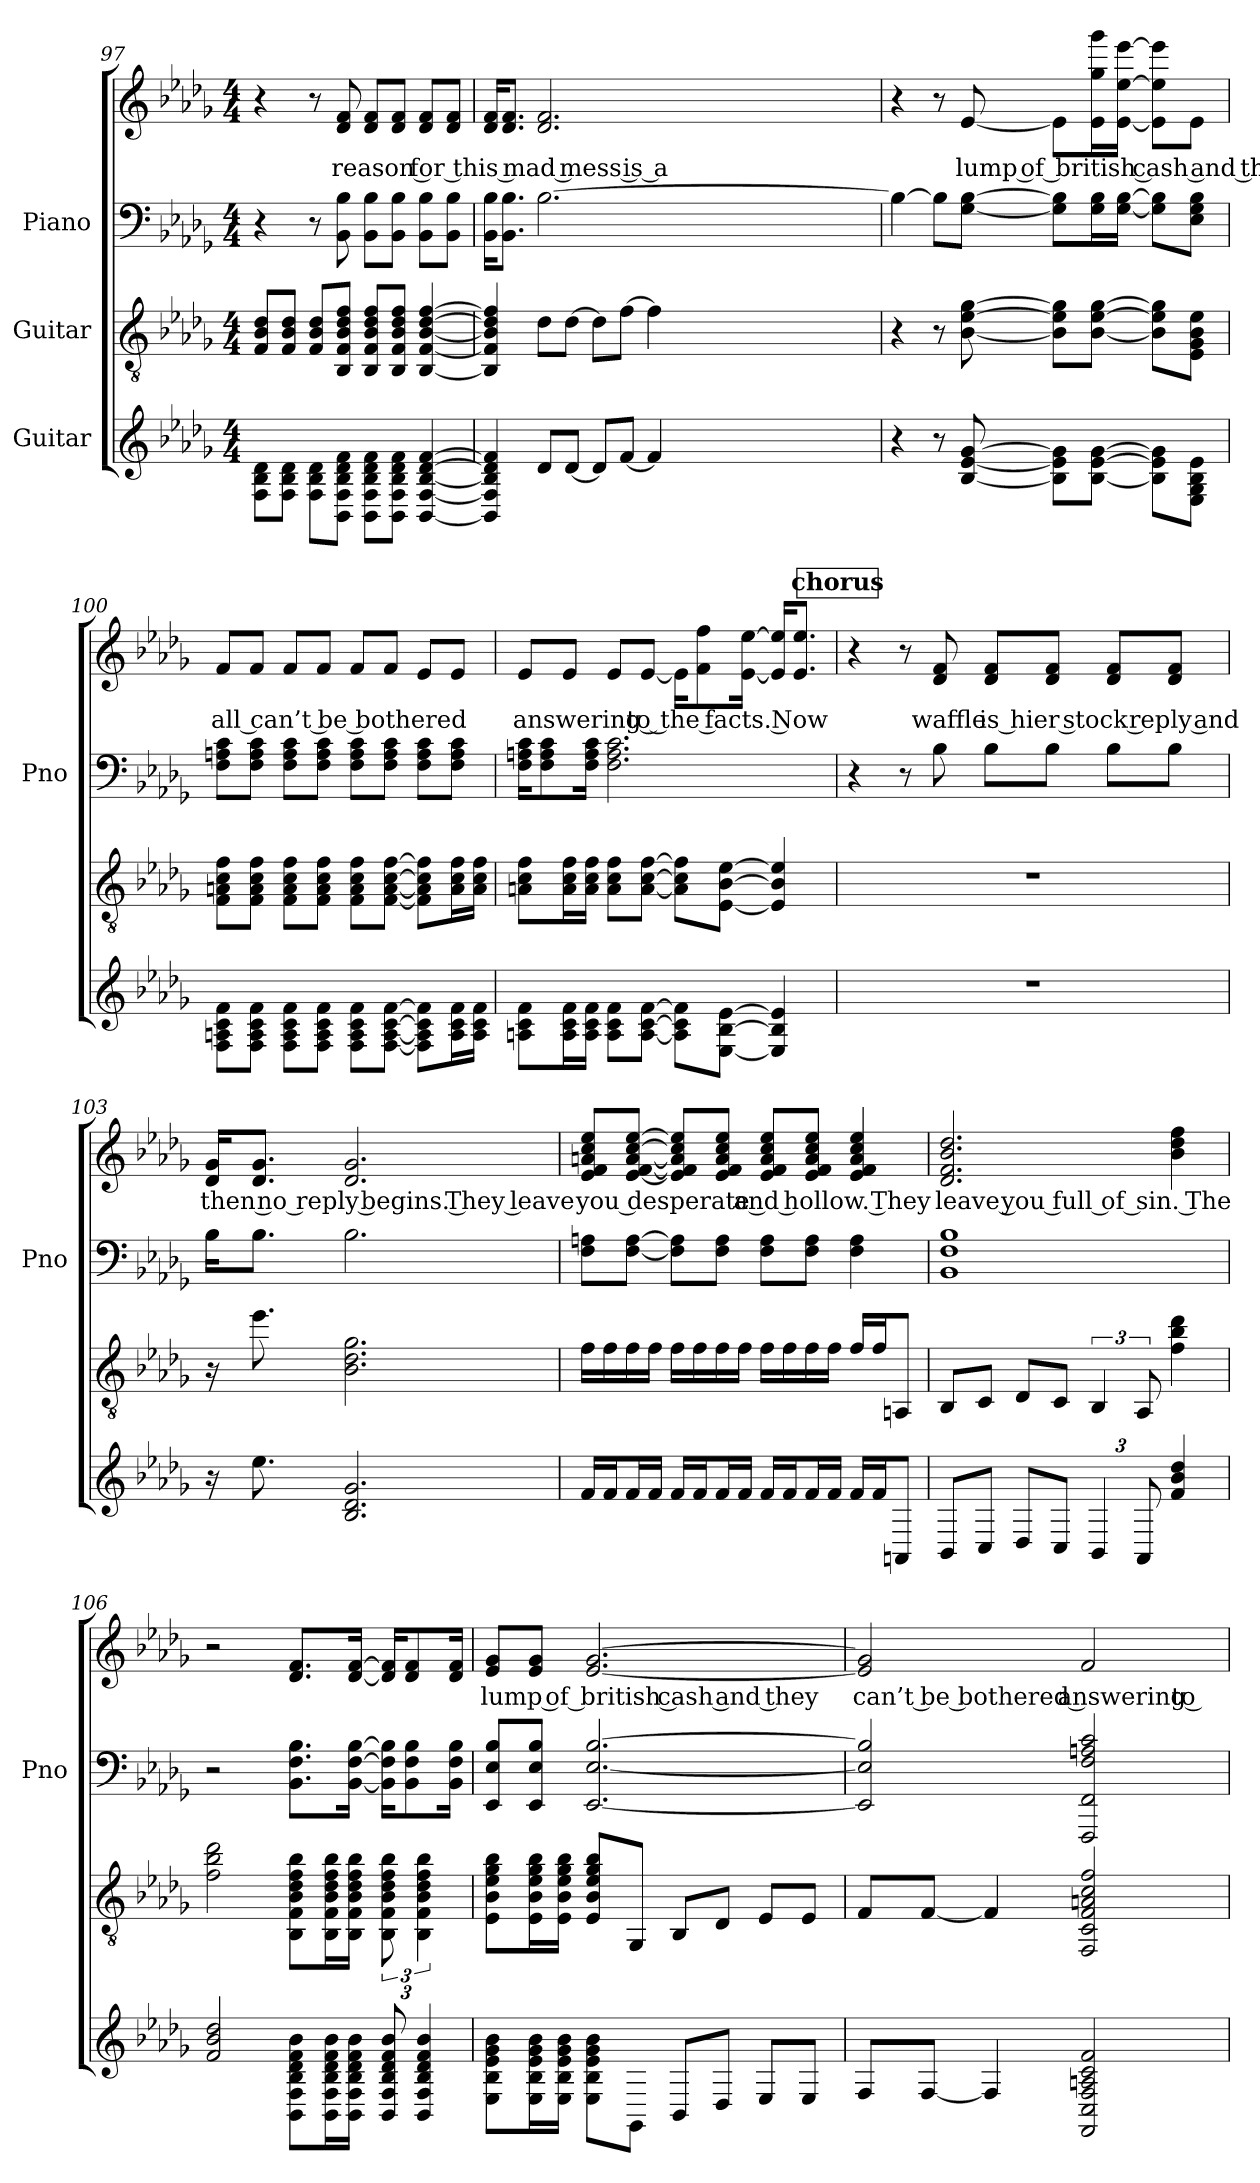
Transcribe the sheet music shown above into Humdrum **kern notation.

**kern	**kern	**kern	**kern	**text
*part3	*part2	*part1	*part1	*part1
*staff4	*staff3	*staff2	*staff1	*staff1
*I"Guitar	*I"Guitar	*I"Piano	*	*
*	*	*I'Pno	*	*
*	*clefGv2	*clefF4	*clefG2	*
*k[b-e-a-d-g-]	*k[b-e-a-d-g-]	*k[b-e-a-d-g-]	*k[b-e-a-d-g-]	*
*D-:	*D-:	*D-:	*D-:	*
*M4/4	*M4/4	*M4/4	*M4/4	*
=97	=97	=97	=97	=97
8F\ 8B-\ 8d-\L	8F/ 8B-/ 8d-/L	4r	4r	.
8F\ 8B-\ 8d-\J	8F/ 8B-/ 8d-/J	.	.	.
8F\ 8B-\ 8d-\L	8F/ 8B-/ 8d-/L	8r	8r	.
!	!	!	!	!LO:LY:b
8BB-\ 8F\ 8B-\ 8d-\ 8f\J	8BB-/ 8F/ 8B-/ 8d-/ 8f/J	8BB-\ 8B-\	8d-/ 8f/	reason for this mad mess is a
8BB-\ 8F\ 8B-\ 8d-\ 8f\L	8BB-/ 8F/ 8B-/ 8d-/ 8f/L	8BB-\ 8B-\L	8d-/ 8f/L	.
8BB-\ 8F\ 8B-\ 8d-\ 8f\J	8BB-/ 8F/ 8B-/ 8d-/ 8f/J	8BB-\ 8B-\J	8d-/ 8f/J	.
[4BB- [4F [4B- [4d- [4f	[4BB-/ [4F/ [4B-/ [4d-/ [4f/	8BB-\ 8B-\L	8d-/ 8f/L	.
.	.	8BB-\ 8B-\J	8d-/ 8f/J	.
=98	=98	=98	=98	=98
4BB-] 4F] 4B-] 4d-] 4f]	4BB-/] 4F/] 4B-/] 4d-/] 4f/]	16BB-\ 16B-\KL	16d-/ 16f/KL	.
.	.	8.BB-\ 8.B-\J	8.d-/ 8.f/J	.
8d-L	8d-\L	[2.B-\	2.d-/ 2.f/	.
[8d-J	[8d-\J	.	.	.
8d-L]	8d-\L]	.	.	.
[8fJ	[8f\J	.	.	.
4f]	4f\]	.	.	.
=99	=99	=99	=99	=99
4r	4r	4B-\_	4r	.
8r	8r	8B-\L]	8r	.
!	!	!	!	!LO:LY:b
[8B- [8e- [8g-	[8B-\ [8e-\ [8g-\	[8G-\ [8B-\J	[8e-/	lump of british cash and they
8B-]\ 8e-]\ 8g-]\L	8B-\] 8e-\] 8g-\]L	8G-\] 8B-\]L	8e-\L]	.
[8B-\ [8e-\ [8g-\J	[8B-\ [8e-\ [8g-\J	16G-\ 16B-\L	16e-\ 16gg-\ 16ggg-\L	.
.	.	[16G-\ [16B-\JJ	[16e-\ [16ee-\ [16eee-\JJ	.
8B-]\ 8e-]\ 8g-]\L	8B-\] 8e-\] 8g-\]L	8G-\] 8B-\]L	8e-\] 8ee-\] 8eee-\]L	.
8E-\ 8G-\ 8B-\ 8e-\J	8E-\ 8G-\ 8B-\ 8e-\J	8E-\ 8G-\ 8B-\J	8e-\J	.
!!LO:PB:g=z
=100	=100	=100	=100	=100
!	!	!	!	!LO:LY:b
8F\ 8A\ 8c\ 8f\L	8F\ 8An\ 8c\ 8f\L	8F\ 8An\ 8c\L	8f/L	all can’t be bothered
8F\ 8A\ 8c\ 8f\J	8F\ 8A\ 8c\ 8f\J	8F\ 8A\ 8c\J	8f/J	.
8F\ 8A\ 8c\ 8f\L	8F\ 8A\ 8c\ 8f\L	8F\ 8A\ 8c\L	8f/L	.
8F\ 8A\ 8c\ 8f\J	8F\ 8A\ 8c\ 8f\J	8F\ 8A\ 8c\J	8f/J	.
8F\ 8A\ 8c\ 8f\L	8F\ 8A\ 8c\ 8f\L	8F\ 8A\ 8c\L	8f/L	.
[8F\ [8A\ [8c\ [8f\J	[8F\ [8A\ [8c\ [8f\J	8F\ 8A\ 8c\J	8f/J	.
8F]\ 8A]\ 8c]\ 8f]\L	8F\] 8A\] 8c\] 8f\]L	8F\ 8A\ 8c\L	8e-/L	.
16A\ 16c\ 16f\L	16A\ 16c\ 16f\L	8F\ 8A\ 8c\J	8e-/J	.
16A\ 16c\ 16f\JJ	16A\ 16c\ 16f\JJ	.	.	.
=101	=101	=101	=101	=101
!	!	!	!	!LO:LY:b
8A\ 8c\ 8f\L	8An\ 8c\ 8f\L	16F\ 16An\ 16c\KL	8e-/L	answering to the facts. Now
.	.	8F\ 8A\ 8c\	.	.
16A\ 16c\ 16f\L	16A\ 16c\ 16f\L	.	8e-/J	.
16A\ 16c\ 16f\JJ	16A\ 16c\ 16f\JJ	16F\ 16A\ 16c\Jk	.	.
8A\ 8c\ 8f\L	8A\ 8c\ 8f\L	2.F\ 2.A\ 2.c\	8e-/L	.
[8A\ [8c\ [8f\J	[8A\ [8c\ [8f\J	.	[8e-/J	.
8A]\ 8c]\ 8f]\L	8A\] 8c\] 8f\]L	.	16e-\KL]	.
.	.	.	8f\ 8ff\	.
[8E-\ [8B-\ [8e-\J	[8E-\ [8B-\ [8e-\J	.	.	.
.	.	.	[16e-\ [16ee-\Jk	.
4E-] 4B-] 4e-]	4E-/] 4B-/] 4e-/]	.	16e-/] 16ee-/]KL	.
.	.	.	8.e-/ 8.ee-/J	.
!!LO:REH:place=s1:a:B:cj:fs=14:t=chorus
=102	=102	=102	=102	=102
1r	1r	4r	4r	.
.	.	8r	8r	.
!	!	!	!	!LO:LY:b
.	.	8B-\	8d-/ 8f/	waffle
!	!	!	!	!LO:LY:b
.	.	8B-\L	8d-/ 8f/L	is hier stock reply and
.	.	8B-\J	8d-/ 8f/J	.
.	.	8B-\L	8d-/ 8f/L	.
.	.	8B-\J	8d-/ 8f/J	.
!!LO:LB:g=z
=103	=103	=103	=103	=103
!	!	!	!	!LO:LY:b
16r	16r	16B-\KL	16d-/ 16g-/KL	then no reply begins. They leave
8.ee-	8.ee-\	8.B-\J	8.d-/ 8.g-/J	.
2.B- 2.d- 2.g-	2.B-\ 2.d-\ 2.g-\	2.B-\	2.d-/ 2.g-/	.
=104	=104	=104	=104	=104
!	!	!	!	!LO:LY:b
16fLL	16f\LL	8F\ 8An\L	8e-/ 8f/ 8an/ 8cc/ 8ee-/L	you desperate and hollow. They
16fJ	16f\	.	.	.
16fL	16f\	[8F\ [8A\J	[8e-/ [8f/ [8a/ [8cc/ [8ee-/J	.
16fJJ	16f\JJ	.	.	.
16fLL	16f\LL	8F\] 8A\]L	8e-/] 8f/] 8a/] 8cc/] 8ee-/]L	.
16fJ	16f\	.	.	.
16fL	16f\	8F\ 8A\J	8e-/ 8f/ 8a/ 8cc/ 8ee-/J	.
16fJJ	16f\JJ	.	.	.
16fLL	16f\LL	8F\ 8A\L	8e-/ 8f/ 8a/ 8cc/ 8ee-/L	.
16fJ	16f\	.	.	.
16fL	16f\	8F\ 8A\J	8e-/ 8f/ 8a/ 8cc/ 8ee-/J	.
16fJJ	16f\JJ	.	.	.
16fLL	16f/LL	4F\ 4A\	4e-/ 4f/ 4a/ 4cc/ 4ee-/	.
16fJ	16f/J	.	.	.
8AAJ	8AAn/J	.	.	.
=105	=105	=105	=105	=105
!	!	!	!	!LO:LY:b
8BB-L	8BB-/L	1BB- 1F 1B-	2.d-/ 2.f/ 2.b-/ 2.dd-/	leave you full of sin. The
8CJ	8C/J	.	.	.
8D-L	8D-/L	.	.	.
8CJ	8C/J	.	.	.
*Xbrackettup	*	*	*	*
6BB-	6BB-/	.	.	.
12AA-	12AA-/	.	.	.
4f 4b- 4dd-	4f\ 4b-\ 4dd-\	.	4b-\ 4dd-\ 4ff\	.
!!LO:LB:g=z
=106	=106	=106	=106	=106
!	!	!	!	!LO:LY:b
2f 2b- 2dd-	2f\ 2b-\ 2dd-\	2r	2r	reason for this mad mess is a
8BB-\ 8F\ 8B-\ 8d-\ 8f\ 8b-\L	8BB-\ 8F\ 8B-\ 8d-\ 8f\ 8b-\L	8.BB-\ 8.F\ 8.B-\L	8.d-/ 8.f/L	.
16BB-\ 16F\ 16B-\ 16d-\ 16f\ 16b-\L	16BB-\ 16F\ 16B-\ 16d-\ 16f\ 16b-\L	.	.	.
16BB-\ 16F\ 16B-\ 16d-\ 16f\ 16b-\JJ	16BB-\ 16F\ 16B-\ 16d-\ 16f\ 16b-\JJ	[16BB-\ [16F\ [16B-\Jk	[16d-/ [16f/Jk	.
12BB- 12F 12B- 12d- 12f 12b-	12BB-\ 12F\ 12B-\ 12d-\ 12f\ 12b-\	16BB-\] 16F\] 16B-\]KL	16d-/] 16f/]KL	.
.	.	8BB-\ 8F\ 8B-\	8d-/ 8f/	.
6BB- 6F 6B- 6d- 6f 6b-	6BB-\ 6F\ 6B-\ 6d-\ 6f\ 6b-\	.	.	.
.	.	16BB-\ 16F\ 16B-\Jk	16d-/ 16f/Jk	.
=107	=107	=107	=107	=107
!	!	!	!	!LO:LY:b
8E-\ 8B-\ 8e-\ 8g-\ 8b-\L	8E-\ 8B-\ 8e-\ 8g-\ 8b-\L	8EE-/ 8E-/ 8B-/L	8e-/ 8g-/L	lump of british cash and they
!	!	!	!	!LO:LY:b
16E-\ 16B-\ 16e-\ 16g-\ 16b-\L	16E-\ 16B-\ 16e-\ 16g-\ 16b-\L	8EE-/ 8E-/ 8B-/J	8e-/ 8g-/J	.
16E-\ 16B-\ 16e-\ 16g-\ 16b-\JJ	16E-\ 16B-\ 16e-\ 16g-\ 16b-\JJ	.	.	.
8E-\ 8B-\ 8e-\ 8g-\ 8b-\L	8E-/ 8B-/ 8e-/ 8g-/ 8b-/L	[2.EE-/ [2.E-/ [2.B-/	[2.e-/ [2.g-/	.
8GG-J	8GG-/J	.	.	.
8BB-L	8BB-/L	.	.	.
8D-J	8D-/J	.	.	.
8E-L	8E-/L	.	.	.
8E-J	8E-/J	.	.	.
=108	=108	=108	=108	=108
!	!	!	!	!LO:LY:b
8FL	8F/L	2EE-/] 2E-/] 2B-/]	2e-/] 2g-/]	can’t be bothered answering to
[8FJ	[8F/J	.	.	.
4F]	4F/]	.	.	.
2FF 2C 2F 2A 2c 2f	2FF/ 2C/ 2F/ 2An/ 2c/ 2f/	2FFF/ 2FF/ 2F/ 2An/ 2c/	2f/	.
=	=	=	=	=
*-	*-	*-	*-	*-
